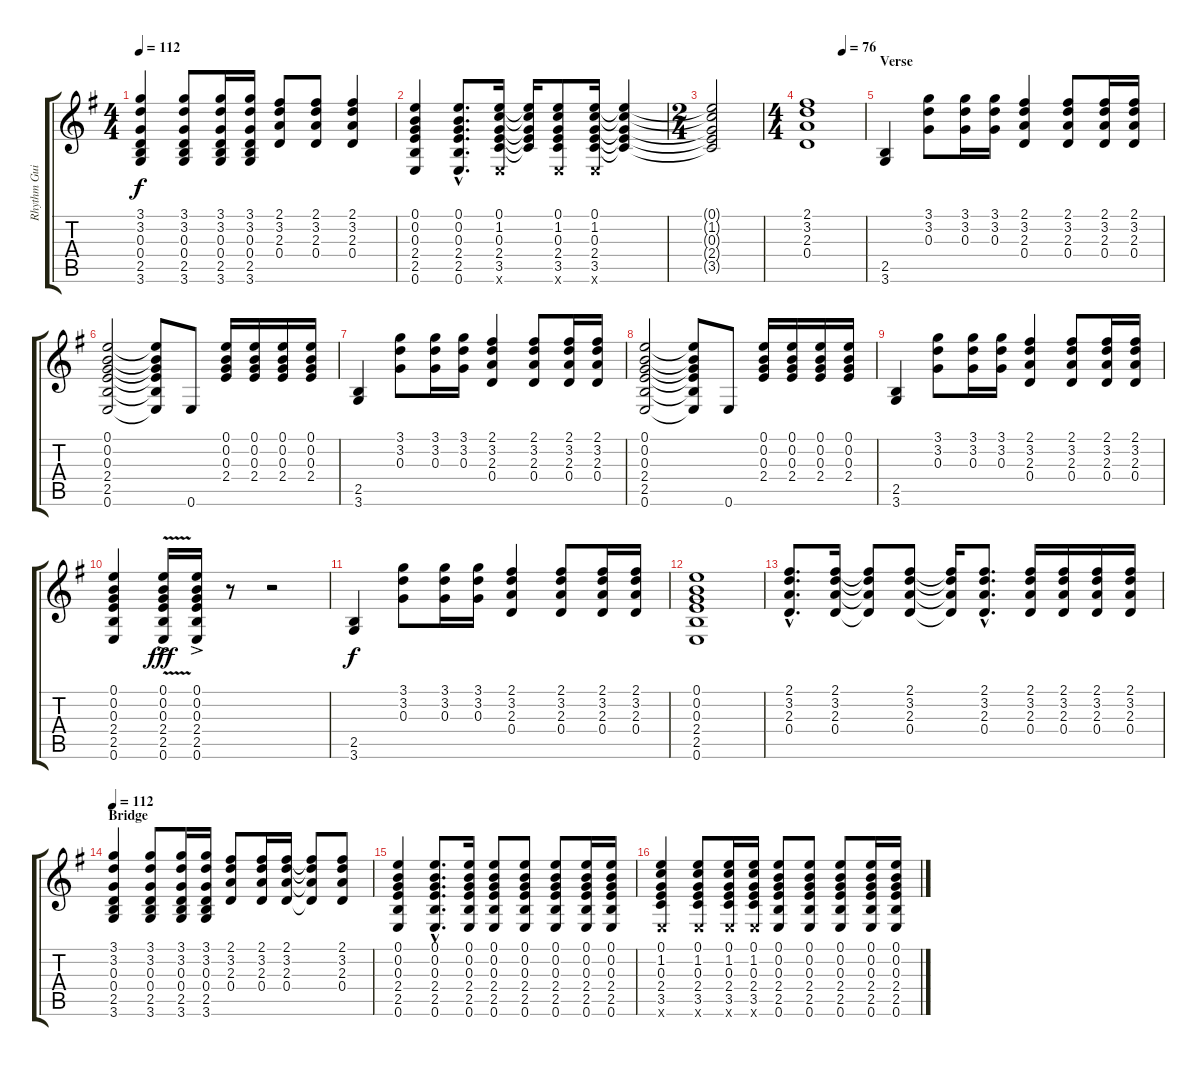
\track ("Rhythm Guitar" "Rhythm Gui") {instrument acousticguitarsteel}
\staff {score tabs}
\tuning (E4 B3 G3 D3 A2 E2) {hide}
\ts (4 4)
\tempo 112
\clef g2
\ks g
(3.1 3.2 0.3 0.4 2.5 3.6).4{dy f} (3.1 3.2 0.3 0.4 2.5 3.6).8 (3.1 3.2 0.3 0.4 2.5 3.6).16 (3.1 3.2 0.3 0.4 2.5 3.6).16 (2.1 3.2 2.3 0.4).8 (2.1 3.2 2.3 0.4).8 (2.1 3.2 2.3 0.4).4 |
(0.1 0.2 0.3 2.4 2.5 0.6).4 (0.1{hac} 0.2{hac} 0.3{hac} 2.4{hac} 2.5{hac} 0.6{hac}).8{d} (0.1 1.2 0.3 2.4 3.5 0.6{x}).16 (0.1{t} 1.2{t} 0.3{t} 2.4{t} 3.5{t}).16 (0.1 1.2 0.3 2.4 3.5 0.6{x}).8 (0.1 1.2 0.3 2.4 3.5 0.6{x}).16 (0.1{t} 1.2{t} 0.3{t} 2.4{t} 3.5{t}).4 |
\ts (2 4)
(0.1{t} 1.2{t} 0.3{t} 2.4{t} 3.5{t}).2 |
\ts (4 4)
\tempo (76 0.625)
(2.1 3.2 2.3 0.4).1 |
\section ("" "Verse")
(2.5 3.6).4 (3.1 3.2 0.3).8 (3.1 3.2 0.3).16 (3.1 3.2 0.3).16 (2.1 3.2 2.3 0.4).4 (2.1 3.2 2.3 0.4).8 (2.1 3.2 2.3 0.4).16 (2.1 3.2 2.3 0.4).16 |
(0.1 0.2 0.3 2.4 2.5 0.6).2 (0.1{t} 0.2{t} 0.3{t} 2.4{t} 2.5{t} 0.6{t}).8 0.6.8 (0.1 0.2 0.3 2.4).16 (0.1 0.2 0.3 2.4).16 (0.1 0.2 0.3 2.4).16 (0.1 0.2 0.3 2.4).16 |
(2.5 3.6).4 (3.1 3.2 0.3).8 (3.1 3.2 0.3).16 (3.1 3.2 0.3).16 (2.1 3.2 2.3 0.4).4 (2.1 3.2 2.3 0.4).8 (2.1 3.2 2.3 0.4).16 (2.1 3.2 2.3 0.4).16 |
(0.1 0.2 0.3 2.4 2.5 0.6).2 (0.1{t} 0.2{t} 0.3{t} 2.4{t} 2.5{t} 0.6{t}).8 0.6.8 (0.1 0.2 0.3 2.4).16 (0.1 0.2 0.3 2.4).16 (0.1 0.2 0.3 2.4).16 (0.1 0.2 0.3 2.4).16 |
(2.5 3.6).4 (3.1 3.2 0.3).8 (3.1 3.2 0.3).16 (3.1 3.2 0.3).16 (2.1 3.2 2.3 0.4).4 (2.1 3.2 2.3 0.4).8 (2.1 3.2 2.3 0.4).16 (2.1 3.2 2.3 0.4).16 |
(0.1 0.2 0.3 2.4 2.5 0.6).4 (0.1 0.2 0.3 2.4 2.5 0.6{v ac}).16{dy fff} (0.1 0.2 0.3 2.4 2.5 0.6{ac}).16 r.8 r.2 |
(2.5 3.6).4{dy f} (3.1 3.2 0.3).8 (3.1 3.2 0.3).16 (3.1 3.2 0.3).16 (2.1 3.2 2.3 0.4).4 (2.1 3.2 2.3 0.4).8 (2.1 3.2 2.3 0.4).16 (2.1 3.2 2.3 0.4).16 |
(0.1 0.2 0.3 2.4 2.5 0.6).1 |
(2.1{hac} 3.2{hac} 2.3{hac} 0.4{hac}).8{d} (2.1 3.2 2.3 0.4).16 (2.1{t} 3.2{t} 2.3{t} 0.4{t}).8 (2.1 3.2 2.3 0.4).8 (2.1{t} 3.2{t} 2.3{t} 0.4{t}).16 (2.1{hac} 3.2{hac} 2.3{hac} 0.4{hac}).8{d} (2.1 3.2 2.3 0.4).16 (2.1 3.2 2.3 0.4).16 (2.1 3.2 2.3 0.4).16 (2.1 3.2 2.3 0.4).16 |
\section ("" "Bridge")
\tempo 112
(3.1 3.2 0.3 0.4 2.5 3.6).4 (3.1 3.2 0.3 0.4 2.5 3.6).8 (3.1 3.2 0.3 0.4 2.5 3.6).16 (3.1 3.2 0.3 0.4 2.5 3.6).16 (2.1 3.2 2.3 0.4).8 (2.1 3.2 2.3 0.4).16 (2.1 3.2 2.3 0.4).16 (2.1{t} 3.2{t} 2.3{t} 0.4{t}).8 (2.1 3.2 2.3 0.4).8 |
(0.1 0.2 0.3 2.4 2.5 0.6).4 (0.1{hac} 0.2{hac} 0.3{hac} 2.4{hac} 2.5{hac} 0.6{hac}).8{d} (0.1 0.2 0.3 2.4 2.5 0.6).16 (0.1 0.2 0.3 2.4 2.5 0.6).8 (0.1 0.2 0.3 2.4 2.5 0.6).8 (0.1 0.2 0.3 2.4 2.5 0.6).8 (0.1 0.2 0.3 2.4 2.5 0.6).16 (0.1 0.2 0.3 2.4 2.5 0.6).16 |
(0.1 1.2 0.3 2.4 3.5 0.6{x}).4 (0.1 1.2 0.3 2.4 3.5 0.6{x}).8 (0.1 1.2 0.3 2.4 3.5 0.6{x}).16 (0.1 1.2 0.3 2.4 3.5 0.6{x}).16 (0.1 0.2 0.3 2.4 2.5 0.6).8 (0.1 0.2 0.3 2.4 2.5 0.6).8 (0.1 0.2 0.3 2.4 2.5 0.6).8 (0.1 0.2 0.3 2.4 2.5 0.6).16 (0.1 0.2 0.3 2.4 2.5 0.6).16
